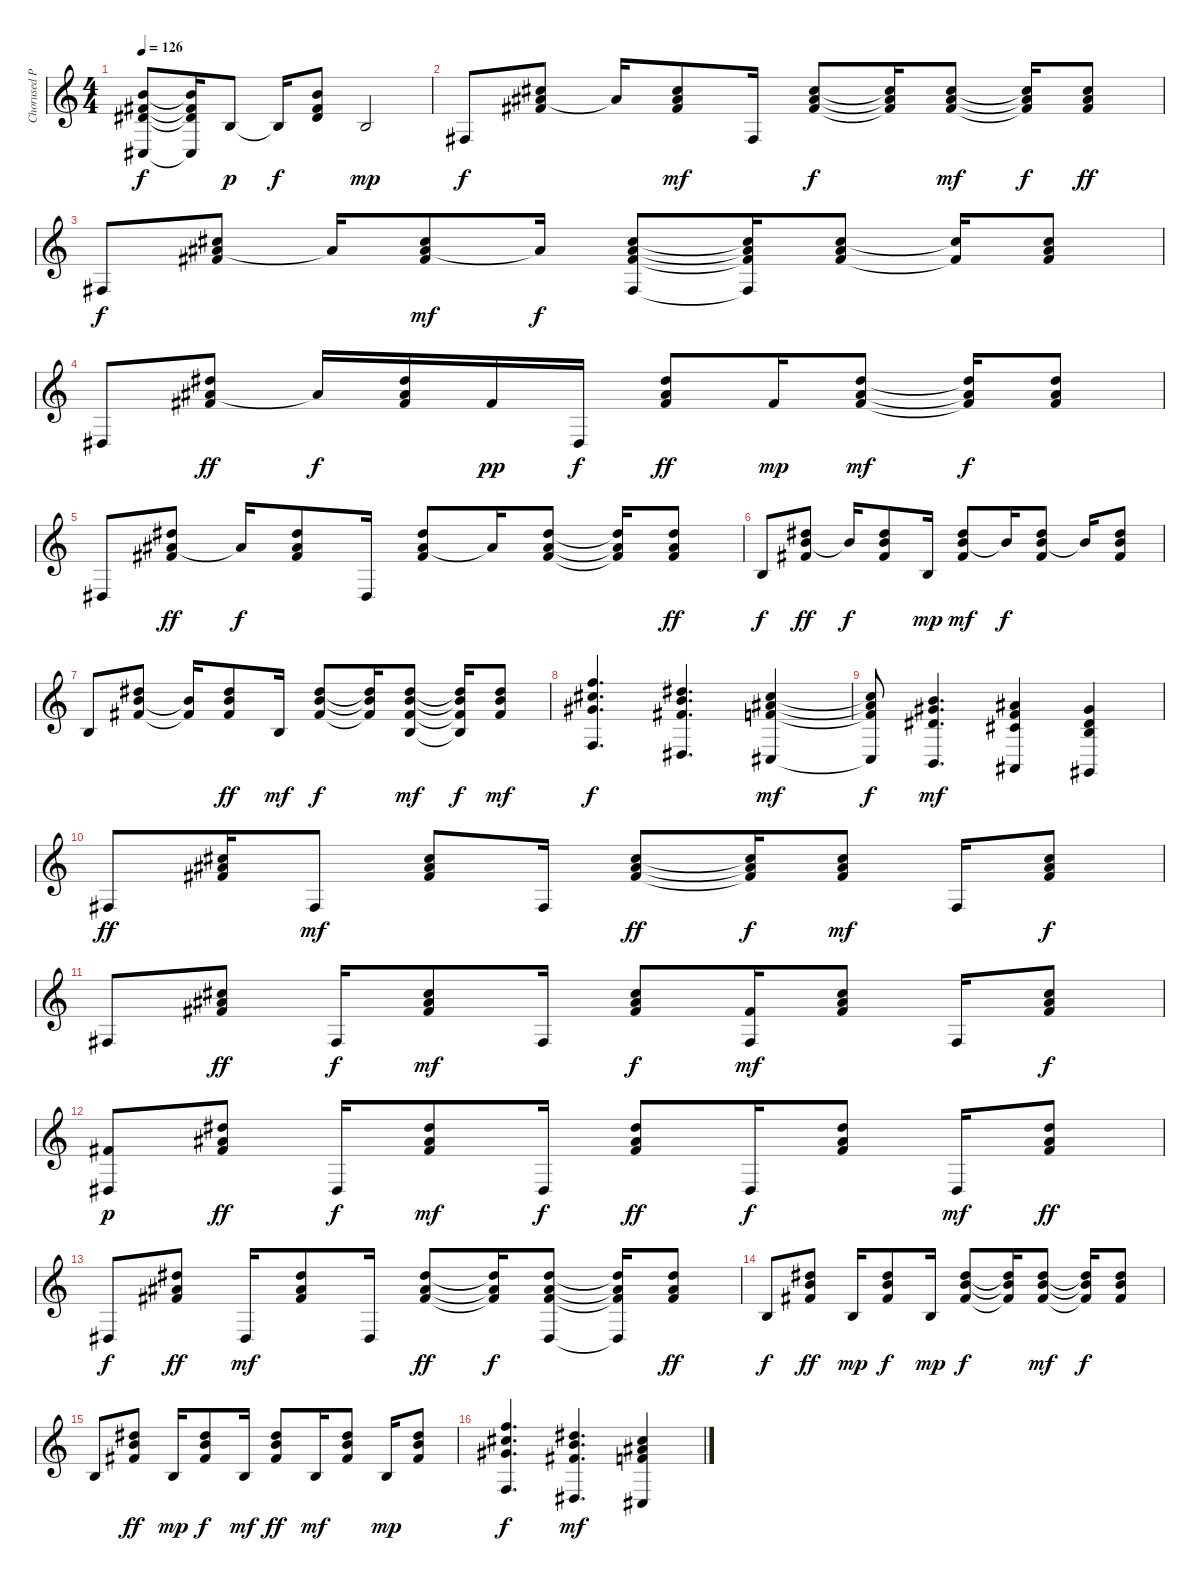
\track ("Chorused Piano" "Chorused P") {instrument electricpiano2}
\staff {score}
\tuning (E4 B3 G3 D3 A2 E2) {hide}
\ts (4 4)
\tempo 126
\clef g2
\ks c
(7.1 7.2 8.3 9.6).8{dy f} (7.1{t} 7.2{t} 8.3{t} 9.6{t}).16 0.2.8{dy p} 0.2{t}.16{dy f} (7.1 7.2 8.3).8 0.2.2{dy mp} |
4.4.8{dy f} (9.1 11.2 11.3).8 11.2{t}.16 (9.1 11.2 11.3).8{dy mf} 9.5.16 (9.1 11.2 11.3).8{dy f} (9.1{t} 11.2{t} 11.3{t}).16 (9.1 11.2 11.3).8{dy mf} (9.1{t} 11.2{t} 11.3{t}).16{dy f} (9.1 11.2 11.3).8{dy ff} |
9.5.8{dy f} (9.1 11.2 11.3).8 11.2{t}.16 (9.1 11.2 11.3).8{dy mf} 11.2{t}.16{dy f} (9.1 11.2 11.3 9.5).8 (9.1{t} 11.2{t} 11.3{t} 9.5{t}).16 (9.1 11.2 11.3).8 (9.1{t} 11.3{t}).16 (9.1 11.2 11.3).8 |
11.6.8 (11.1 11.2 11.3).8{dy ff} 11.2{t}.16{dy f} (11.1 11.2 11.3).16 11.3.16{dy pp} 11.6.16{dy f} (11.1 11.2 11.3).8{dy ff} 11.3.16{dy mp} (11.1 11.2 11.3).8{dy mf} (11.1{t} 11.2{t} 11.3{t}).16{dy f} (11.1 11.2 11.3).8 |
11.6.8 (11.1 11.2 11.3).8{dy ff} 11.2{t}.16{dy f} (11.1 11.2 11.3).8 11.6.16 (11.1 11.2 11.3).8 11.2{t}.16 (11.1 11.2 11.3).8 (11.1{t} 11.2{t} 11.3{t}).16 (11.1 11.2 11.3).8{dy ff} |
9.4.8{dy f} (11.1 12.2 11.3).8{dy ff} 12.2{t}.16{dy f} (11.1 12.2 11.3).8 0.2.16{dy mp} (11.1 12.2 11.3).8{dy mf} 12.2{t}.16{dy f} (11.1 12.2 11.3).8 12.2{t}.16 (11.1 12.2 11.3).8 |
9.4.8 (11.1 12.2 11.3).8 (12.2{t} 11.3{t}).16 (11.1 12.2 11.3).8{dy ff} 0.2.16{dy mf} (11.1 12.2 11.3).8{dy f} (11.1{t} 12.2{t} 11.3{t}).16 (11.1 12.2 11.3 9.4).8{dy mf} (11.1{t} 12.2{t} 11.3{t} 9.4{t}).16{dy f} (11.1 12.2 11.3).8{dy mf} |
(13.1 14.2 13.3 13.6).4{d dy f} (11.1 12.2 11.3 11.6).4{d} (9.1 11.2 10.3 9.6).4{dy mf} |
(9.1{t} 11.2{t} 10.3{t} 9.6{t}).8{dy f} (7.1 9.2 8.3 7.6).4{d dy mf} (6.1 6.2 6.3 6.6).4 (4.1 4.2 4.3 4.6).4 |
4.4.8{dy ff} (9.1 11.2 11.3).16 9.5.8{dy mf} (9.1 11.2 11.3).8 9.5.16 (9.1 11.2 11.3).8{dy ff} (9.1{t} 11.2{t} 11.3{t}).16{dy f} (9.1 11.2 11.3).8{dy mf} 9.5.16 (9.1 11.2 11.3).8{dy f} |
9.5.8 (9.1 11.2 11.3).8{dy ff} 9.5.16{dy f} (9.1 11.2 11.3).8{dy mf} 9.5.16 (9.1 11.2 11.3).8{dy f} (11.3 9.5).16{dy mf} (9.1 11.2 11.3).8 9.5.16 (9.1 11.2 11.3).8{dy f} |
(11.3 11.6).8{dy p} (11.1 11.2 11.3).8{dy ff} 11.6.16{dy f} (11.1 11.2 11.3).8{dy mf} 11.6.16{dy f} (11.1 11.2 11.3).8{dy ff} 11.6.16{dy f} (11.1 11.2 11.3).8 11.6.16{dy mf} (11.1 11.2 11.3).8{dy ff} |
11.6.8{dy f} (11.1 11.2 11.3).8{dy ff} 11.6.16{dy mf} (11.1 11.2 11.3).8 11.6.16 (11.1 11.2 11.3).8{dy ff} (11.1{t} 11.2{t} 11.3{t}).16{dy f} (11.1 11.2 11.3 11.6).8 (11.1{t} 11.2{t} 11.3{t} 11.6{t}).16 (11.1 11.2 11.3).8{dy ff} |
9.4.8{dy f} (11.1 12.2 11.3).8{dy ff} 9.4.16{dy mp} (11.1 12.2 11.3).8{dy f} 9.4.16{dy mp} (11.1 12.2 11.3).8{dy f} (11.1{t} 12.2{t} 11.3{t}).16 (11.1 12.2 11.3).8{dy mf} (11.1{t} 12.2{t} 11.3{t}).16{dy f} (11.1 12.2 11.3).8 |
9.4.8 (11.1 12.2 11.3).8{dy ff} 9.4.16{dy mp} (11.1 12.2 11.3).8{dy f} 9.4.16{dy mf} (11.1 12.2 11.3).8{dy ff} 9.4.16{dy mf} (11.1 12.2 11.3).8 9.4.16{dy mp} (11.1 12.2 11.3).8 |
(13.1 14.2 13.3 13.6).4{d dy f} (11.1 12.2 11.3 11.6).4{d dy mf} (9.1 11.2 10.3 9.6).4
